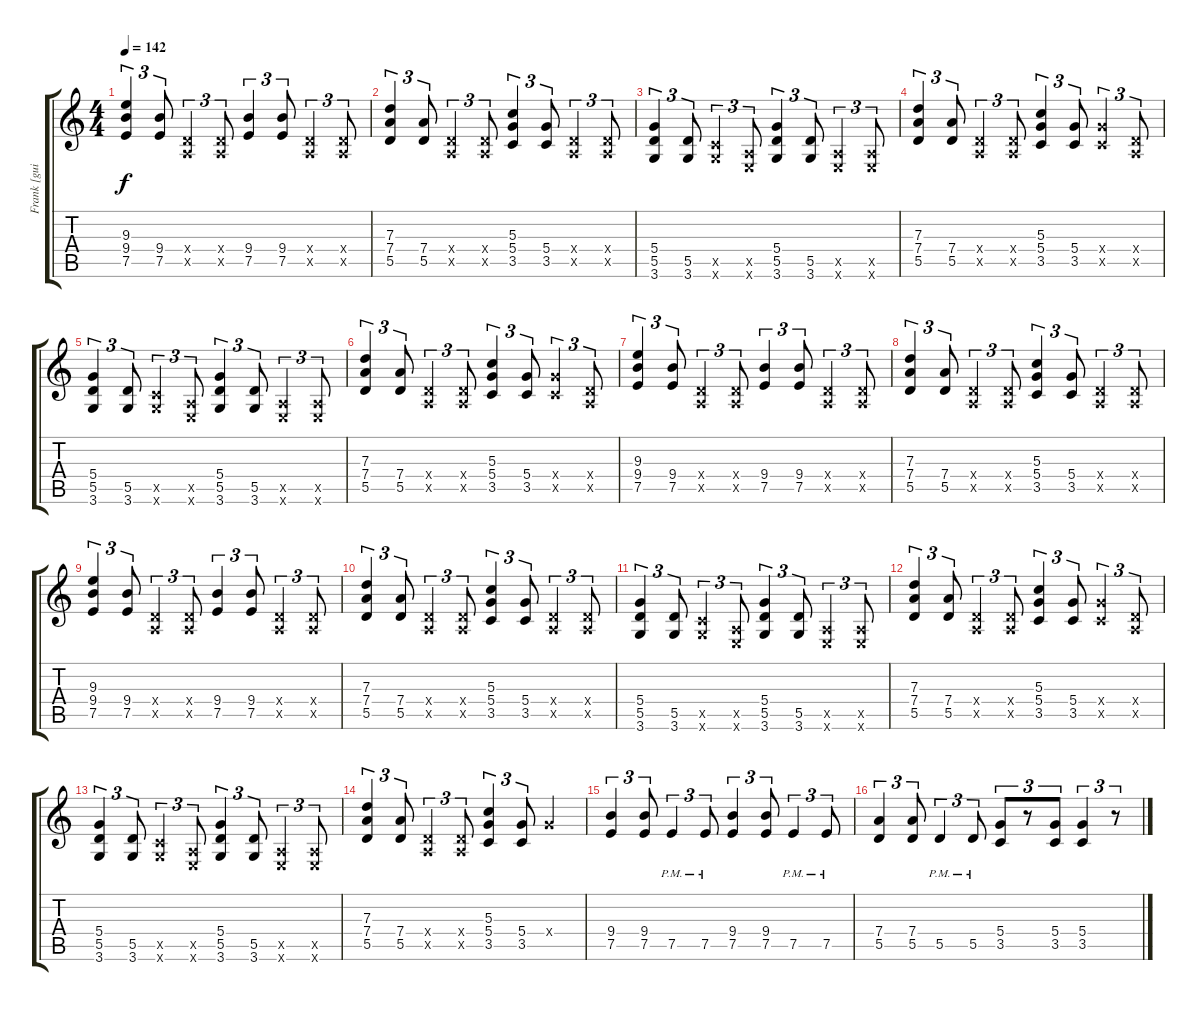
\track ("Frank [guitarra]" "Frank [gui") {instrument overdrivenguitar}
\staff {score tabs}
\tuning (E4 B3 G3 D3 A2 E2) {hide}
\ts (4 4)
\tempo 142
\clef g2
\ks c
(9.3 9.4 7.5).4{tu (3 2) dy f} (9.4 7.5).8{tu (3 2)} (0.4{x} 0.5{x}).4{tu (3 2)} (0.4{x} 0.5{x}).8{tu (3 2)} (9.4 7.5).4{tu (3 2)} (9.4 7.5).8{tu (3 2)} (0.4{x} 0.5{x}).4{tu (3 2)} (0.4{x} 0.5{x}).8{tu (3 2)} |
(7.3 7.4 5.5).4{tu (3 2)} (7.4 5.5).8{tu (3 2)} (0.4{x} 0.5{x}).4{tu (3 2)} (0.4{x} 0.5{x}).8{tu (3 2)} (5.3 5.4 3.5).4{tu (3 2)} (5.4 3.5).8{tu (3 2)} (0.4{x} 0.5{x}).4{tu (3 2)} (0.4{x} 0.5{x}).8{tu (3 2)} |
(5.4 5.5 3.6).4{tu (3 2)} (5.5 3.6).8{tu (3 2)} (3.5{x} 3.6{x}).4{tu (3 2)} (0.5{x} 0.6{x}).8{tu (3 2)} (5.4 5.5 3.6).4{tu (3 2)} (5.5 3.6).8{tu (3 2)} (0.5{x} 0.6{x}).4{tu (3 2)} (0.5{x} 0.6{x}).8{tu (3 2)} |
(7.3 7.4 5.5).4{tu (3 2)} (7.4 5.5).8{tu (3 2)} (0.4{x} 0.5{x}).4{tu (3 2)} (0.4{x} 0.5{x}).8{tu (3 2)} (5.3 5.4 3.5).4{tu (3 2)} (5.4 3.5).8{tu (3 2)} (5.4{x} 3.5{x}).4{tu (3 2)} (0.4{x} 0.5{x}).8{tu (3 2)} |
(5.4 5.5 3.6).4{tu (3 2)} (5.5 3.6).8{tu (3 2)} (3.5{x} 3.6{x}).4{tu (3 2)} (0.5{x} 0.6{x}).8{tu (3 2)} (5.4 5.5 3.6).4{tu (3 2)} (5.5 3.6).8{tu (3 2)} (0.5{x} 0.6{x}).4{tu (3 2)} (0.5{x} 0.6{x}).8{tu (3 2)} |
(7.3 7.4 5.5).4{tu (3 2)} (7.4 5.5).8{tu (3 2)} (0.4{x} 0.5{x}).4{tu (3 2)} (0.4{x} 0.5{x}).8{tu (3 2)} (5.3 5.4 3.5).4{tu (3 2)} (5.4 3.5).8{tu (3 2)} (5.4{x} 3.5{x}).4{tu (3 2)} (0.4{x} 0.5{x}).8{tu (3 2)} |
(9.3 9.4 7.5).4{tu (3 2)} (9.4 7.5).8{tu (3 2)} (0.4{x} 0.5{x}).4{tu (3 2)} (0.4{x} 0.5{x}).8{tu (3 2)} (9.4 7.5).4{tu (3 2)} (9.4 7.5).8{tu (3 2)} (0.4{x} 0.5{x}).4{tu (3 2)} (0.4{x} 0.5{x}).8{tu (3 2)} |
(7.3 7.4 5.5).4{tu (3 2)} (7.4 5.5).8{tu (3 2)} (0.4{x} 0.5{x}).4{tu (3 2)} (0.4{x} 0.5{x}).8{tu (3 2)} (5.3 5.4 3.5).4{tu (3 2)} (5.4 3.5).8{tu (3 2)} (0.4{x} 0.5{x}).4{tu (3 2)} (0.4{x} 0.5{x}).8{tu (3 2)} |
(9.3 9.4 7.5).4{tu (3 2)} (9.4 7.5).8{tu (3 2)} (0.4{x} 0.5{x}).4{tu (3 2)} (0.4{x} 0.5{x}).8{tu (3 2)} (9.4 7.5).4{tu (3 2)} (9.4 7.5).8{tu (3 2)} (0.4{x} 0.5{x}).4{tu (3 2)} (0.4{x} 0.5{x}).8{tu (3 2)} |
(7.3 7.4 5.5).4{tu (3 2)} (7.4 5.5).8{tu (3 2)} (0.4{x} 0.5{x}).4{tu (3 2)} (0.4{x} 0.5{x}).8{tu (3 2)} (5.3 5.4 3.5).4{tu (3 2)} (5.4 3.5).8{tu (3 2)} (0.4{x} 0.5{x}).4{tu (3 2)} (0.4{x} 0.5{x}).8{tu (3 2)} |
(5.4 5.5 3.6).4{tu (3 2)} (5.5 3.6).8{tu (3 2)} (3.5{x} 3.6{x}).4{tu (3 2)} (0.5{x} 0.6{x}).8{tu (3 2)} (5.4 5.5 3.6).4{tu (3 2)} (5.5 3.6).8{tu (3 2)} (0.5{x} 0.6{x}).4{tu (3 2)} (0.5{x} 0.6{x}).8{tu (3 2)} |
(7.3 7.4 5.5).4{tu (3 2)} (7.4 5.5).8{tu (3 2)} (0.4{x} 0.5{x}).4{tu (3 2)} (0.4{x} 0.5{x}).8{tu (3 2)} (5.3 5.4 3.5).4{tu (3 2)} (5.4 3.5).8{tu (3 2)} (5.4{x} 3.5{x}).4{tu (3 2)} (0.4{x} 0.5{x}).8{tu (3 2)} |
(5.4 5.5 3.6).4{tu (3 2)} (5.5 3.6).8{tu (3 2)} (3.5{x} 3.6{x}).4{tu (3 2)} (0.5{x} 0.6{x}).8{tu (3 2)} (5.4 5.5 3.6).4{tu (3 2)} (5.5 3.6).8{tu (3 2)} (0.5{x} 0.6{x}).4{tu (3 2)} (0.5{x} 0.6{x}).8{tu (3 2)} |
(7.3 7.4 5.5).4{tu (3 2)} (7.4 5.5).8{tu (3 2)} (0.4{x} 0.5{x}).4{tu (3 2)} (0.4{x} 0.5{x}).8{tu (3 2)} (5.3 5.4 3.5).4{tu (3 2)} (5.4 3.5).8{tu (3 2)} 5.4{x}.4 |
(9.4 7.5).4{tu (3 2) instrument overdrivenguitar} (9.4 7.5).8{tu (3 2)} 7.5{pm}.4{tu (3 2)} 7.5{pm}.8{tu (3 2)} (9.4 7.5).4{tu (3 2)} (9.4 7.5).8{tu (3 2)} 7.5{pm}.4{tu (3 2)} 7.5{pm}.8{tu (3 2)} |
(7.4 5.5).4{tu (3 2)} (7.4 5.5).8{tu (3 2)} 5.5{pm}.4{tu (3 2)} 5.5{pm}.8{tu (3 2)} (5.4 3.5).8{tu (3 2)} r.8{tu (3 2)} (5.4 3.5).8{tu (3 2)} (5.4 3.5).4{tu (3 2)} r.8{tu (3 2)}
